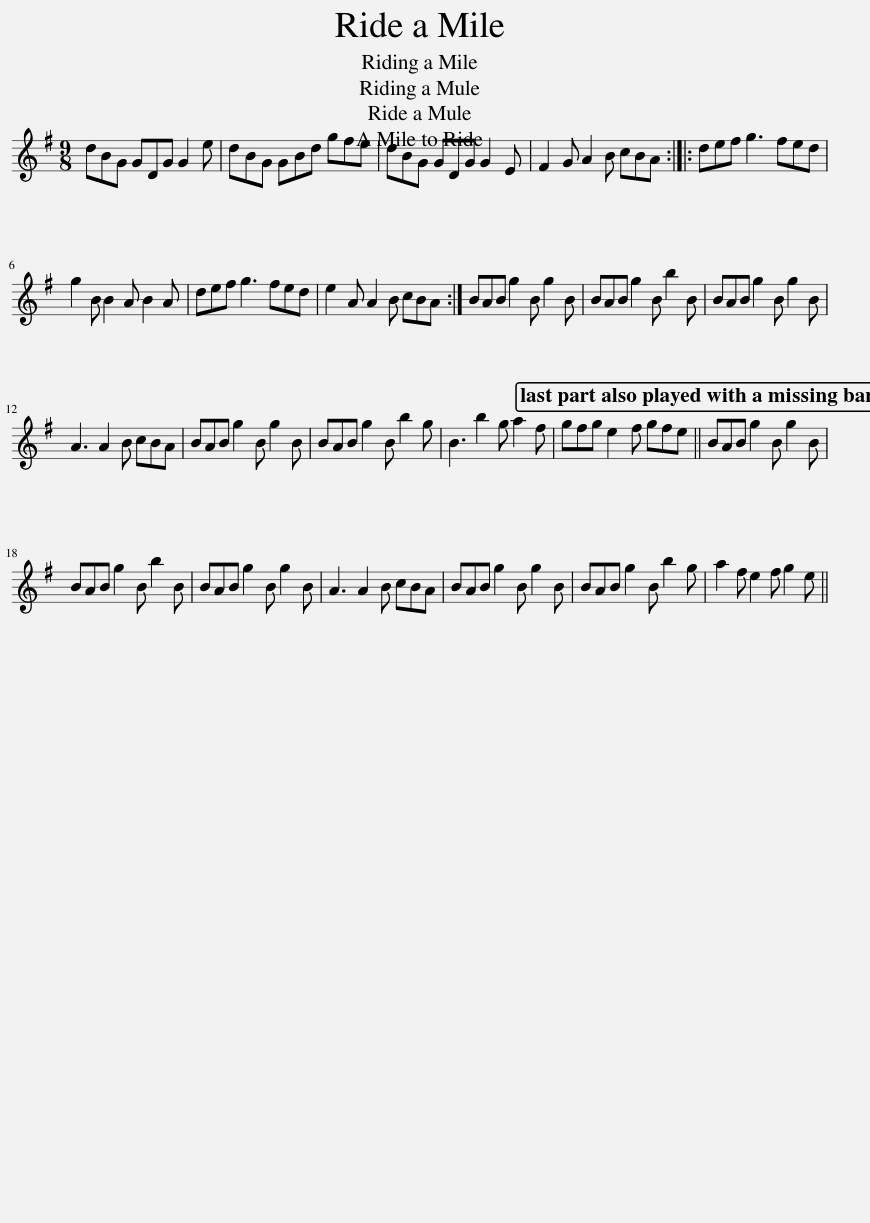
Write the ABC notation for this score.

X:1
L:1/8
M:9/8
I:linebreak $
K:G
V:1 treble
V:1
 dBG GDG G2 e | dBG GBd gfe | dBG GDG G2 E | F2 G A2 B cBA :: def g3 fed |$ %5
 g2 B B2 A B2 A | def g3 fed | e2 A A2 B cBA :| BAB g2 B g2 B | BAB g2 B b2 B | %10
 BAB g2 B g2 B |$ A3 A2 B cBA | BAB g2 B g2 B | BAB g2 B b2 g | B3 b2 g a2 f | %15
 gfg e2 f gfe || BAB g2 B g2 B |$ BAB g2 B b2 B | BAB g2 B g2 B | A3 A2 B cBA | %20
 BAB g2 B g2 B | BAB g2 B b2 g | a2 f e2 f g2 e || %23
